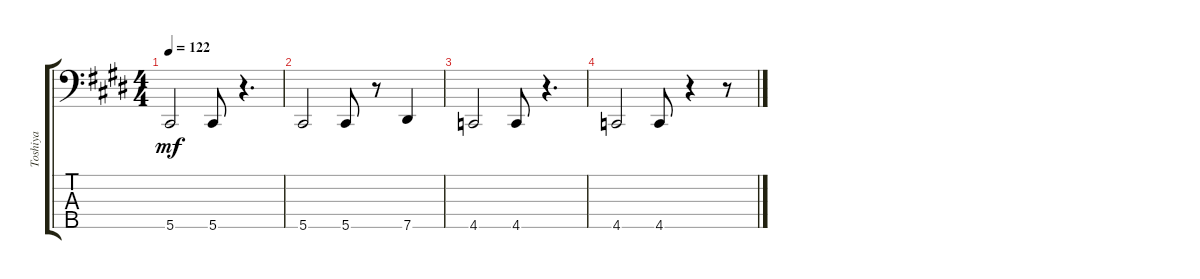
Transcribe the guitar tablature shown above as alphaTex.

\track ("Toshiya" "Toshiya") {instrument electricbassfinger}
\staff {score tabs}
\tuning (Gb2 Db2 Ab1 Eb1 Ab0) {hide}
\ts (4 4)
\tempo 122
\clef f4
\ks c#minor
5.5.2{dy mf} 5.5.8 r.4{d} |
5.5.2 5.5.8 r.8 7.5.4 |
4.5.2 4.5.8 r.4{d} |
4.5.2 4.5.8 r.4 r.8
